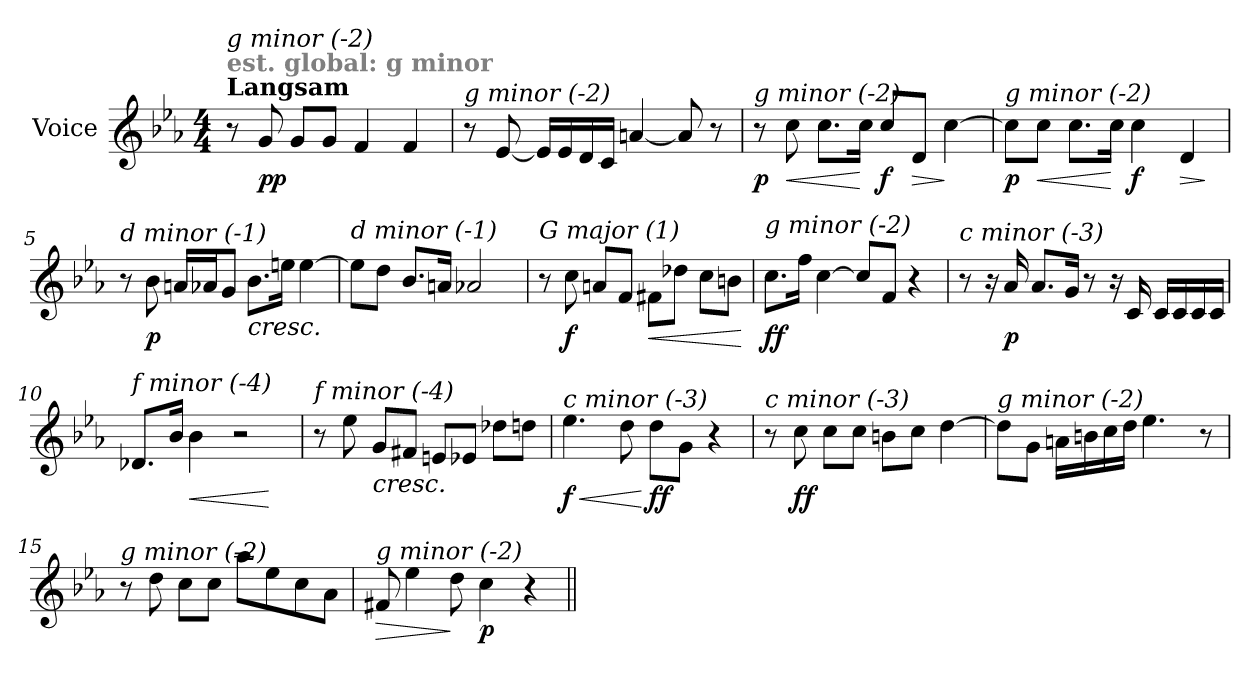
**kern	**dynam
*part1	*part1
*staff1	*staff1
*I"Voice	*
*clefG2	*
*k[b-e-a-]	*
*E-:	*
*M4/4	*
=1	=1
!LO:TX:a:B:t=Langsam	!
!LO:TX:a:B:color=#808080:t=est. global&colon; g minor	!
!LO:TX:i:t=g minor (-2)	!
8r	.
!	!LO:DY:b
8g/	pp
8g/L	.
8g/J	.
4f/	.
4f/	.
=2	=2
!LO:TX:i:t=g minor (-2)	!
8r	.
[8e-/	.
16e-/LL]	.
16e-/	.
16d/	.
16c/JJ	.
[4an/	.
8a/]	.
8r	.
=3	=3
!LO:TX:i:t=g minor (-2)	!
!	!LO:DY:b
8r	p
!	!LO:HP:b
8cc\	<
8.cc\L	.
16cc\Jk	[
!	!LO:DY:b
8cc/L	f
!	!LO:HP:b
8d/J	>
[4cc\	]
=4	=4
!LO:TX:i:t=g minor (-2)	!
!	!LO:DY:b
8cc\L]	p
!	!LO:HP:b
8cc\J	<
8.cc\L	.
16cc\Jk	[
!	!LO:DY:b
4cc\	f
!	!LO:HP:b
4d/	>
.	]
!!LO:LB:g=z
=5	=5
!LO:TX:i:t=d minor (-1)	!
8r	.
!	!LO:DY:b
8b-\	p
16an/LL	.
16a-X/J	.
8g/J	.
!LO:TX:b:i:t=cresc.	!
8.b-\L	.
16een\Jk	.
[4ee\	.
=6	=6
!LO:TX:i:t=d minor (-1)	!
8ee\L]	.
8dd\J	.
8.b-/L	.
16an/Jk	.
2a-Xi/	.
=7	=7
!LO:TX:i:t=G major (1)	!
8r	.
!	!LO:DY:b
8cc\	f
8an/L	.
8f/J	.
!	!LO:HP:b
8f#Xi\L	<
8dd-X\J	.
8cc\L	.
8bn\J	.
.	[
=8	=8
!LO:TX:i:t=g minor (-2)	!
!	!LO:DY:b
8.cc\L	ff
16ff\Jk	.
[4cc\	.
8cc/L]	.
8f/J	.
4r	.
!!LO:LB:g=z
=9	=9
!LO:TX:i:t=c minor (-3)	!
8r	.
16r	.
!	!LO:DY:b
16a-/	p
8.a-/L	.
16g/Jk	.
8r	.
16r	.
16c/	.
16c/LL	.
16c/	.
16c/	.
16c/JJ	.
=10	=10
!LO:TX:i:t=f minor (-4)	!
8.d-X/L	.
16b-/Jk	.
!	!LO:HP:b
4b-\	<
2r	.
.	[
=11	=11
!LO:TX:i:t=f minor (-4)	!
8r	.
8ee-\	.
!LO:TX:b:i:t=cresc.	!
8g/L	.
8f#Xi/J	.
8eni/L	.
8e-i/J	.
8dd-X\L	.
8ddn\J	.
=12	=12
!LO:TX:i:t=c minor (-3)	!
!	!LO:HP:b
!	!LO:DY:n=1:b
4.ee-\	< f
8dd\	.
!	!LO:DY:n=2:b
8dd\L	[ ff
8g\J	.
4r	.
!!LO:LB:g=z
=13	=13
!LO:TX:i:t=c minor (-3)	!
8r	.
!	!LO:DY:b
8cc\	ff
8cc\L	.
8cc\J	.
8bn\L	.
8cc\J	.
[4dd\	.
=14	=14
!LO:TX:i:t=g minor (-2)	!
8dd\L]	.
8g\J	.
16an\LL	.
16bn\	.
16cc\	.
16dd\JJ	.
4.ee-\	.
8r	.
=15	=15
!LO:TX:i:t=g minor (-2)	!
8r	.
8dd\	.
8cc\L	.
8cc\J	.
8aa-\L	.
8ee-\	.
8cc\	.
8a-\J	.
=16	=16
!LO:TX:i:t=g minor (-2)	!
!	!LO:HP:b
8f#X/	>
4ee-\	.
8dd\	]
!	!LO:DY:b
4cc\	p
4r	.
=||	=||
*-	*-
